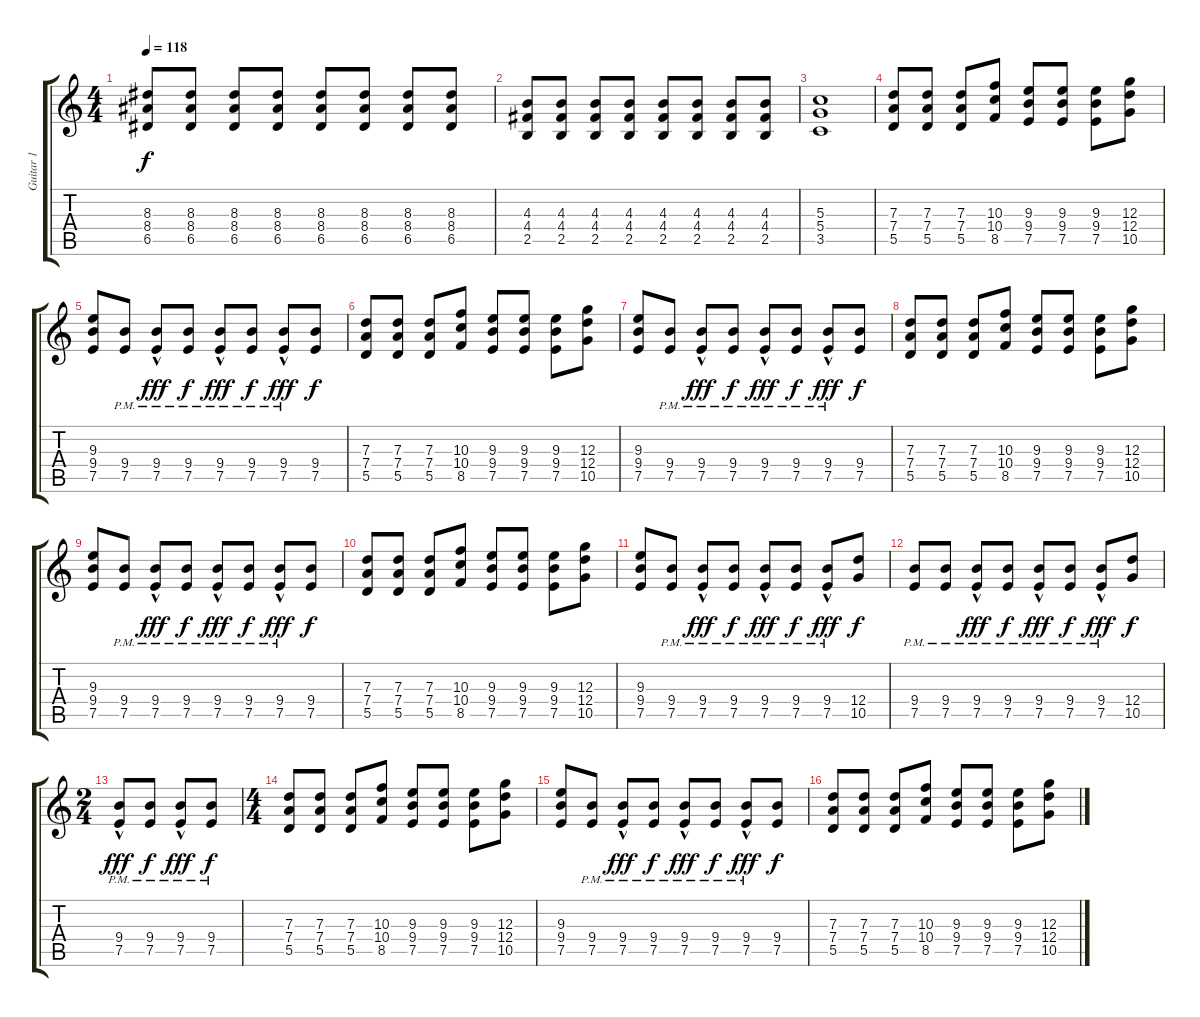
\track ("Guitar 1" "Guitar 1") {instrument distortionguitar}
\staff {score tabs}
\tuning (E4 B3 G3 D3 A2 E2) {hide}
\ts (4 4)
\tempo 118
\clef g2
\ks c
(8.3 8.4 6.5).8{dy f} (8.3 8.4 6.5).8 (8.3 8.4 6.5).8 (8.3 8.4 6.5).8 (8.3 8.4 6.5).8 (8.3 8.4 6.5).8 (8.3 8.4 6.5).8 (8.3 8.4 6.5).8 |
(4.3 4.4 2.5).8 (4.3 4.4 2.5).8 (4.3 4.4 2.5).8 (4.3 4.4 2.5).8 (4.3 4.4 2.5).8 (4.3 4.4 2.5).8 (4.3 4.4 2.5).8 (4.3 4.4 2.5).8 |
(5.3 5.4 3.5).1{volume 0} |
(7.3 7.4 5.5).8{volume 13 instrument distortionguitar} (7.3 7.4 5.5).8 (7.3 7.4 5.5).8 (10.3 10.4 8.5).8 (9.3 9.4 7.5).8 (9.3 9.4 7.5).8 (9.3 9.4 7.5).8 (12.3 12.4 10.5).8 |
(9.3 9.4 7.5).8 (9.4{pm} 7.5{pm}).8 (9.4{pm} 7.5{hac pm}).8{dy fff} (9.4{pm} 7.5{pm}).8{dy f} (9.4{pm} 7.5{hac pm}).8{dy fff} (9.4{pm} 7.5{pm}).8{dy f} (9.4{pm} 7.5{hac pm}).8{dy fff} (9.4 7.5).8{dy f} |
(7.3 7.4 5.5).8 (7.3 7.4 5.5).8 (7.3 7.4 5.5).8 (10.3 10.4 8.5).8 (9.3 9.4 7.5).8 (9.3 9.4 7.5).8 (9.3 9.4 7.5).8 (12.3 12.4 10.5).8 |
(9.3 9.4 7.5).8 (9.4{pm} 7.5{pm}).8 (9.4{pm} 7.5{hac pm}).8{dy fff} (9.4{pm} 7.5{pm}).8{dy f} (9.4{pm} 7.5{hac pm}).8{dy fff} (9.4{pm} 7.5{pm}).8{dy f} (9.4{pm} 7.5{hac pm}).8{dy fff} (9.4 7.5).8{dy f} |
(7.3 7.4 5.5).8 (7.3 7.4 5.5).8 (7.3 7.4 5.5).8 (10.3 10.4 8.5).8 (9.3 9.4 7.5).8 (9.3 9.4 7.5).8 (9.3 9.4 7.5).8 (12.3 12.4 10.5).8 |
(9.3 9.4 7.5).8 (9.4{pm} 7.5{pm}).8 (9.4{pm} 7.5{hac pm}).8{dy fff} (9.4{pm} 7.5{pm}).8{dy f} (9.4{pm} 7.5{hac pm}).8{dy fff} (9.4{pm} 7.5{pm}).8{dy f} (9.4{pm} 7.5{hac pm}).8{dy fff} (9.4 7.5).8{dy f} |
(7.3 7.4 5.5).8 (7.3 7.4 5.5).8 (7.3 7.4 5.5).8 (10.3 10.4 8.5).8 (9.3 9.4 7.5).8 (9.3 9.4 7.5).8 (9.3 9.4 7.5).8 (12.3 12.4 10.5).8 |
(9.3 9.4 7.5).8 (9.4{pm} 7.5{pm}).8 (9.4{pm} 7.5{hac pm}).8{dy fff} (9.4{pm} 7.5{pm}).8{dy f} (9.4{pm} 7.5{hac pm}).8{dy fff} (9.4{pm} 7.5{pm}).8{dy f} (9.4{pm} 7.5{hac pm}).8{dy fff} (12.4 10.5).8{dy f} |
(9.4{pm} 7.5{pm}).8 (9.4{pm} 7.5{pm}).8 (9.4{pm} 7.5{hac pm}).8{dy fff} (9.4{pm} 7.5{pm}).8{dy f} (9.4{pm} 7.5{hac pm}).8{dy fff} (9.4{pm} 7.5{pm}).8{dy f} (9.4{pm} 7.5{hac pm}).8{dy fff} (12.4 10.5).8{dy f} |
\ts (2 4)
(9.4{pm} 7.5{hac pm}).8{dy fff} (9.4{pm} 7.5{pm}).8{dy f} (9.4{pm} 7.5{hac pm}).8{dy fff} (9.4{pm} 7.5{pm}).8{dy f} |
\ts (4 4)
(7.3 7.4 5.5).8 (7.3 7.4 5.5).8 (7.3 7.4 5.5).8 (10.3 10.4 8.5).8 (9.3 9.4 7.5).8 (9.3 9.4 7.5).8 (9.3 9.4 7.5).8 (12.3 12.4 10.5).8 |
(9.3 9.4 7.5).8 (9.4{pm} 7.5{pm}).8 (9.4{pm} 7.5{hac pm}).8{dy fff} (9.4{pm} 7.5{pm}).8{dy f} (9.4{pm} 7.5{hac pm}).8{dy fff} (9.4{pm} 7.5{pm}).8{dy f} (9.4{pm} 7.5{hac pm}).8{dy fff} (9.4 7.5).8{dy f} |
(7.3 7.4 5.5).8 (7.3 7.4 5.5).8 (7.3 7.4 5.5).8 (10.3 10.4 8.5).8 (9.3 9.4 7.5).8 (9.3 9.4 7.5).8 (9.3 9.4 7.5).8 (12.3 12.4 10.5).8
